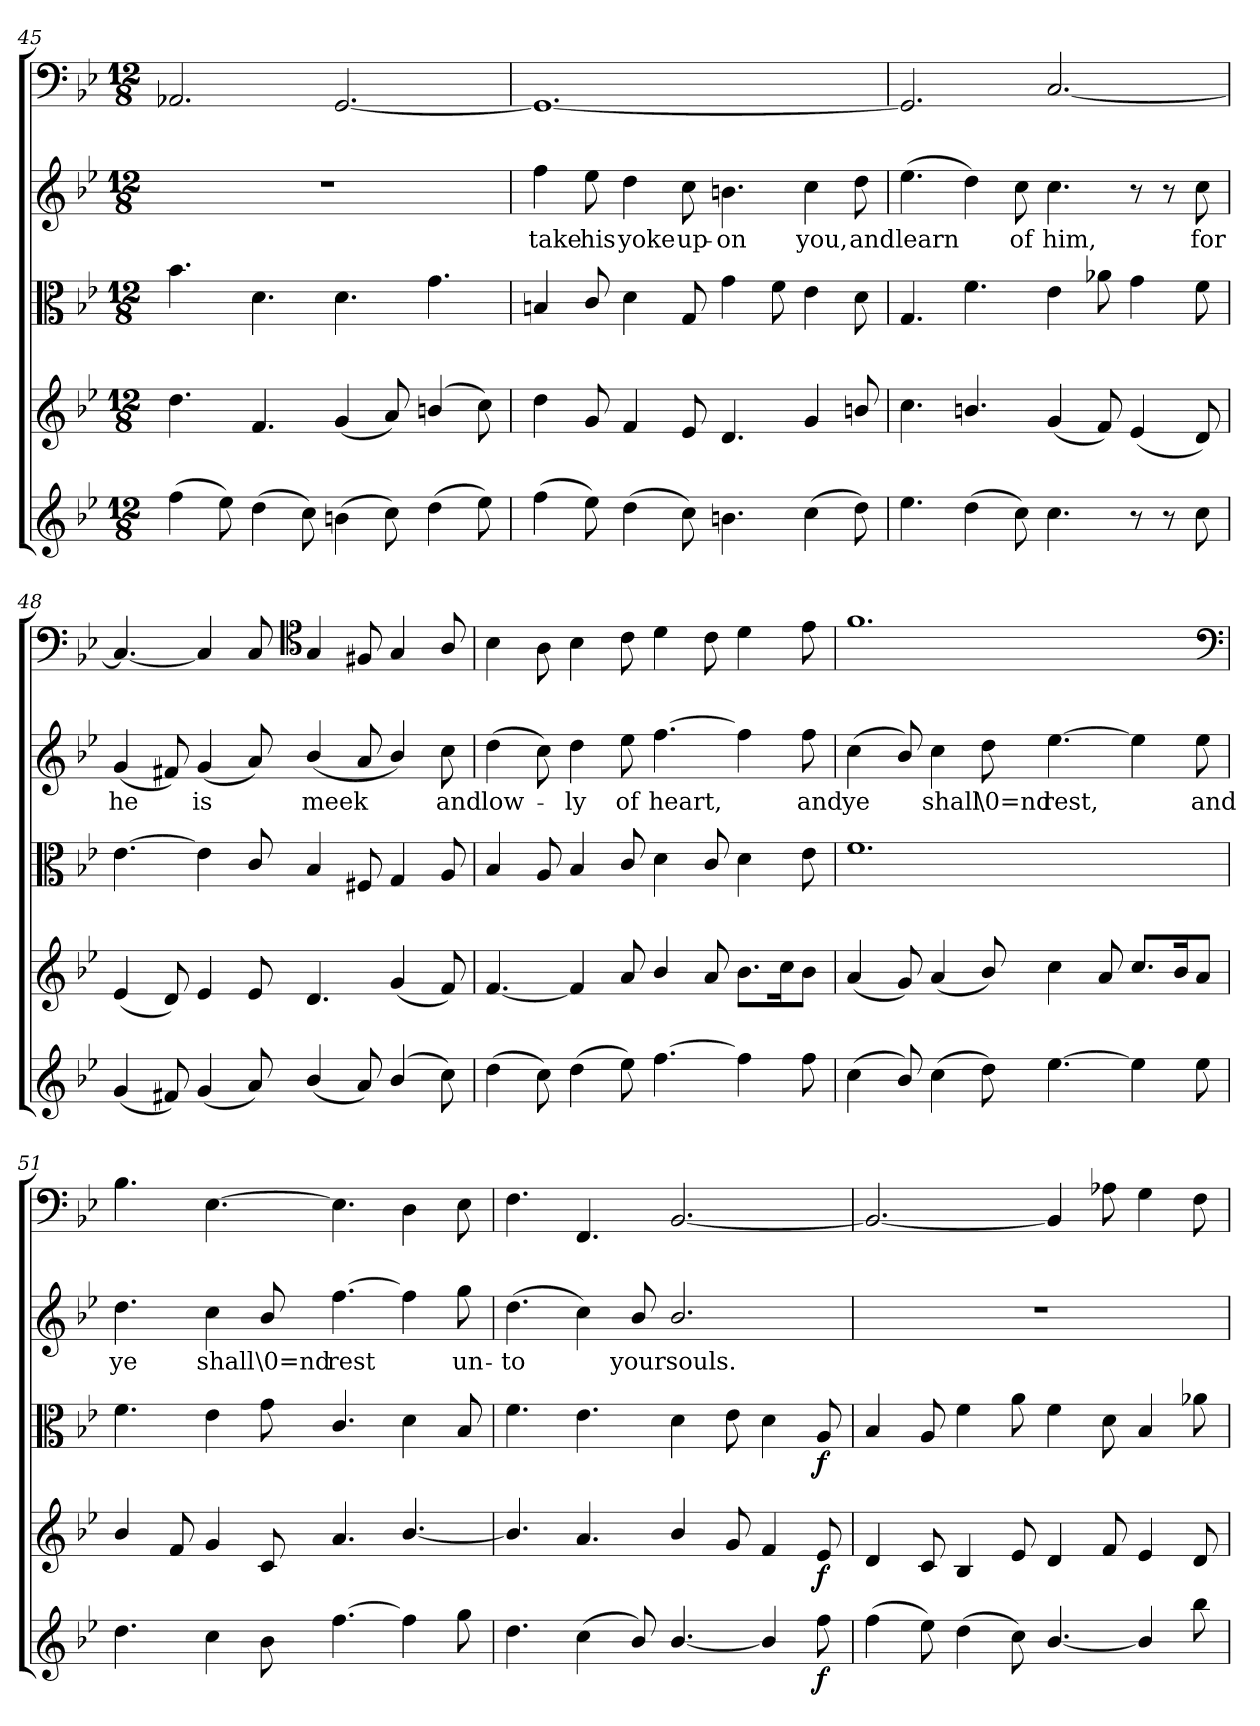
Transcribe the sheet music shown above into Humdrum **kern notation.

**kern	**dynam	**kern	**dynam	**kern	**dynam	**kern	**text	**kern
*part5	*part5	*part4	*part4	*part3	*part3	*part2	*part2	*part1
*staff5	*staff5	*staff4	*staff4	*staff3	*staff3	*staff2	*staff2	*staff1
*clefG2	*	*clefG2	*	*clefC3	*	*clefG2	*	*clefF4
*k[b-e-]	*	*k[b-e-]	*	*k[b-e-]	*	*k[b-e-]	*	*k[b-e-]
*B-:	*	*B-:	*	*B-:	*	*B-:	*	*B-:
*M12/8	*	*M12/8	*	*M12/8	*	*M12/8	*	*M12/8
=45	=45	=45	=45	=45	=45	=45	=45	=45
(4ff\	.	4.dd\	.	4.b-\	.	1.r	.	2.AA-X/
8ee-\)	.	.	.	.	.	.	.	.
(4dd\	.	4.f/	.	4.d\	.	.	.	.
8cc\)	.	.	.	.	.	.	.	.
(4bn\	.	(4g/	.	4.d\	.	.	.	[2.GG/
8cc\)	.	8a/)	.	.	.	.	.	.
(4dd\	.	(4bn/	.	4.g\	.	.	.	.
8ee-\)	.	8cc\)	.	.	.	.	.	.
=46	=46	=46	=46	=46	=46	=46	=46	=46
(4ff\	.	4dd\	.	4Bn/	.	4ff\	take	1.GG/_
8ee-\)	.	8g/	.	8c/	.	8ee-\	his	.
(4dd\	.	4f/	.	4d\	.	4dd\	yoke	.
8cc\)	.	8e-/	.	8G/	.	8cc\	up-	.
4.bn\	.	4.d/	.	4g\	.	4.bn\	-on	.
.	.	.	.	8f\	.	.	.	.
(4cc\	.	4g/	.	4e-\	.	4cc\	you,	.
8dd\)	.	8bn/	.	8d\	.	8dd\	and	.
=47	=47	=47	=47	=47	=47	=47	=47	=47
4.ee-\	.	4.cc\	.	4.G/	.	(4.ee-\	learn	2.GG/]
(4dd\	.	4.bn/	.	4.f\	.	4dd\)	.	.
8cc\)	.	.	.	.	.	8cc\	of	.
4.cc\	.	(4g/	.	4e-\	.	4.cc\	him,	[2.C/
.	.	8f/)	.	8a-X\	.	.	.	.
8r	.	(4e-/	.	4g\	.	8r	.	.
8r	.	.	.	.	.	8r	.	.
8cc\	.	8d/)	.	8f\	.	8cc\	for	.
=48	=48	=48	=48	=48	=48	=48	=48	=48
(4g/	.	(4e-/	.	[4.e-\	.	(4g/	he	4.C/_
8f#X/)	.	8d/)	.	.	.	8f#X/)	.	.
(4g/	.	4e-/	.	4e-\]	.	(4g/	is	4C/]
8a/)	.	8e-/	.	8c/	.	8a/)	.	8C/
*	*	*	*	*	*	*	*	*clefC4
(4b-/	.	4.d/	.	4B-/	.	(4b-/	meek	4G/
8a/)	.	.	.	8F#X/	.	8a/	.	8F#X/
(4b-/	.	(4g/	.	4G/	.	4b-/)	.	4G/
8cc\)	.	8f/)	.	8A/	.	8cc\	and	8A/
=49	=49	=49	=49	=49	=49	=49	=49	=49
(4dd\	.	[4.f/	.	4B-/	.	(4dd\	low-	4B-\
8cc\)	.	.	.	8A/	.	8cc\)	.	8A\
(4dd\	.	4f/]	.	4B-/	.	4dd\	-ly	4B-\
8ee-\)	.	8a/	.	8c/	.	8ee-\	of	8c\
[4.ff\	.	4b-/	.	4d\	.	[4.ff\	heart,	4d\
.	.	8a/	.	8c/	.	.	.	8c\
4ff\]	.	8.b-\L	.	4d\	.	4ff\]	.	4d\
.	.	16cc\K	.	.	.	.	.	.
8ff\	.	8b-\J	.	8e-\	.	8ff\	and	8e-\
=50	=50	=50	=50	=50	=50	=50	=50	=50
(4cc\	.	(4a/	.	1.f\	.	(4cc\	ye	1.f\
8b-/)	.	8g/)	.	.	.	8b-/)	.	.
(4cc\	.	(4a/	.	.	.	4cc\	shall	.
8dd\)	.	8b-/)	.	.	.	8dd\	\0=nd	.
[4.ee-\	.	4cc\	.	.	.	[4.ee-\	rest,	.
.	.	8a/	.	.	.	.	.	.
4ee-\]	.	8.cc/L	.	.	.	4ee-\]	.	.
.	.	16b-/K	.	.	.	.	.	.
8ee-\	.	8a/J	.	.	.	8ee-\	and	.
*	*	*	*	*	*	*	*	*clefF4
=51	=51	=51	=51	=51	=51	=51	=51	=51
4.dd\	.	4b-/	.	4.f\	.	4.dd\	ye	4.B-\
.	.	8f/	.	.	.	.	.	.
4cc\	.	4g/	.	4e-\	.	4cc\	shall	[4.E-\
8b-\	.	8c/	.	8g\	.	8b-/	\0=nd	.
[4.ff\	.	4.a/	.	4.c/	.	[4.ff\	rest	4.E-\]
4ff\]	.	[4.b-/	.	4d\	.	4ff\]	.	4D\
8gg\	.	.	.	8B-/	.	8gg\	un-	8E-\
=52	=52	=52	=52	=52	=52	=52	=52	=52
4.dd\	.	4.b-/]	.	4.f\	.	(4.dd\	-to	4.F\
(4cc\	.	4.a/	.	4.e-\	.	4cc\)	.	4.FF/
8b-/)	.	.	.	.	.	8b-/	your	.
[4.b-/	.	4b-/	.	4d\	.	2.b-/	souls.	[2.BB-/
.	.	8g/	.	8e-\	.	.	.	.
4b-/]	.	4f/	.	4d\	.	.	.	.
8ff\	f	8e-/	f	8A/	f	.	.	.
=53	=53	=53	=53	=53	=53	=53	=53	=53
(4ff\	.	4d/	.	4B-/	.	1.r	.	2.BB-/_
8ee-\)	.	8c/	.	8A/	.	.	.	.
(4dd\	.	4B-/	.	4f\	.	.	.	.
8cc\)	.	8e-/	.	8a\	.	.	.	.
[4.b-/	.	4d/	.	4f\	.	.	.	4BB-/]
.	.	8f/	.	8d\	.	.	.	8A-X\
4b-/]	.	4e-/	.	4B-/	.	.	.	4G\
8bb-\	.	8d/	.	8a-X\	.	.	.	8F\
=	=	=	=	=	=	=	=	=
*-	*-	*-	*-	*-	*-	*-	*-	*-
